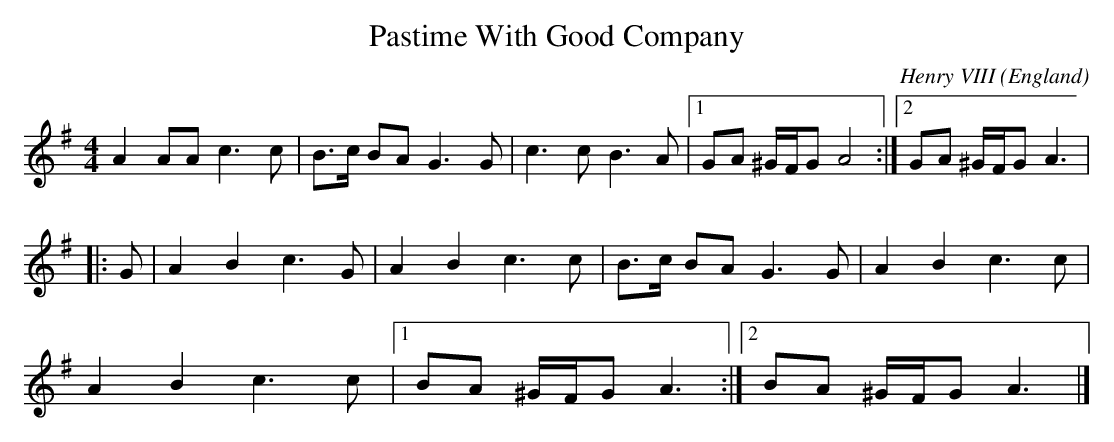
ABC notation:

X:1
T:Pastime With Good Company
C:Henry VIII
L:1/8
M:4/4
O:England
K:G
A2AA c3c|B3/2c/2 BA G3G|c3c B3A|1GA ^G/2F/2G A4:|2GA ^G/2F/2G A3|
|:G|A2B2c3G|A2B2c3c|B3/2c/2 BA G3G|A2B2c3c|
A2B2c3c|1BA ^G/2F/2G A3:|2BA ^G/2F/2G A3|]
